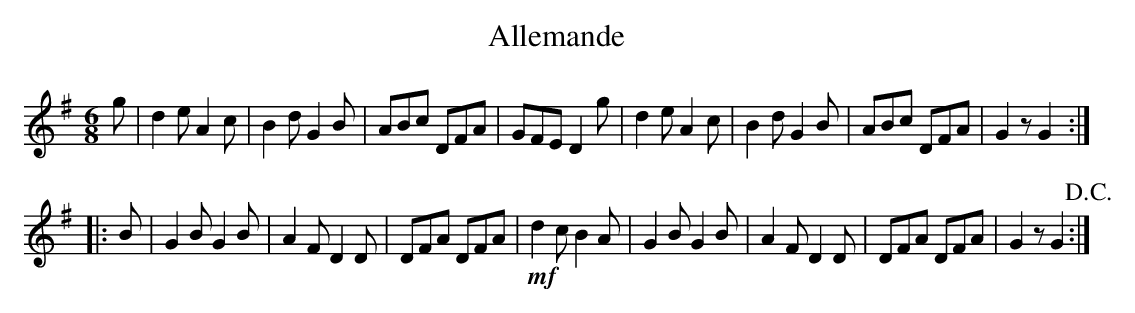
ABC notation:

X:1
T:Allemande
M:6/8
K:Gmaj
L:1/8
g|d2e A2c|B2d G2B|ABc DFA|GFE D2g|d2e A2c|B2d G2B|ABc DFA|G2z G2:|
|:B|G2B G2B|A2F D2D|DFA DFA|!mf!d2c B2A|G2B G2B|A2F D2D|DFA DFA|G2z G2!D.C.!:|]
